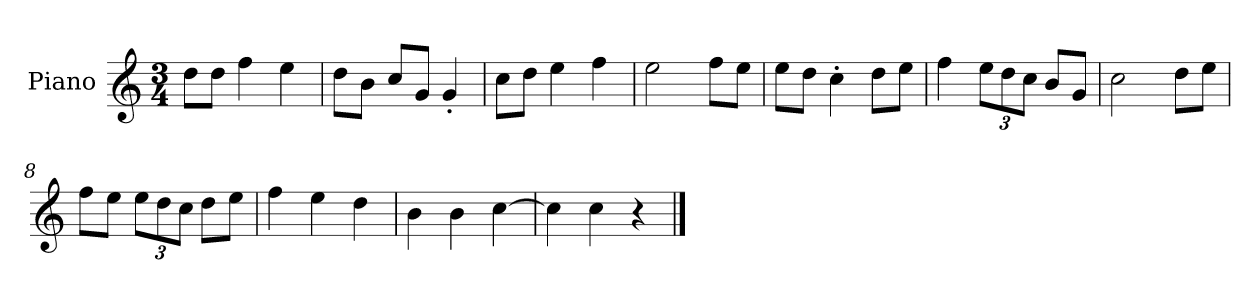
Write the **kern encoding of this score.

**kern
*part1
*staff1
*I"Piano
*I'P-no
*clefG2
*k[]
*M3/4
*MM179
=1
8dd\L
8dd\J
4ff\
4ee\
=2
8dd\L
8b\J
8cc/L
8g/J
4g'/
=3
8cc\L
8dd\J
4ee\
4ff\
=4
2ee\
8ff\L
8ee\J
=5
8ee\L
8dd\J
4cc'\
8dd\L
8ee\J
=6
4ff\
*Xbrackettup
12ee\L
12dd\
12cc\J
8b/L
8g/J
=7
2cc\
8dd\L
8ee\J
=8
8ff\L
8ee\J
12ee\L
12dd\
12cc\J
8dd\L
8ee\J
!!LO:LB:g=z
=9
4ff\
4ee\
4dd\
=10
4b\
4b\
[4cc\
=11
4cc\]
4cc\
4r
==
*-
